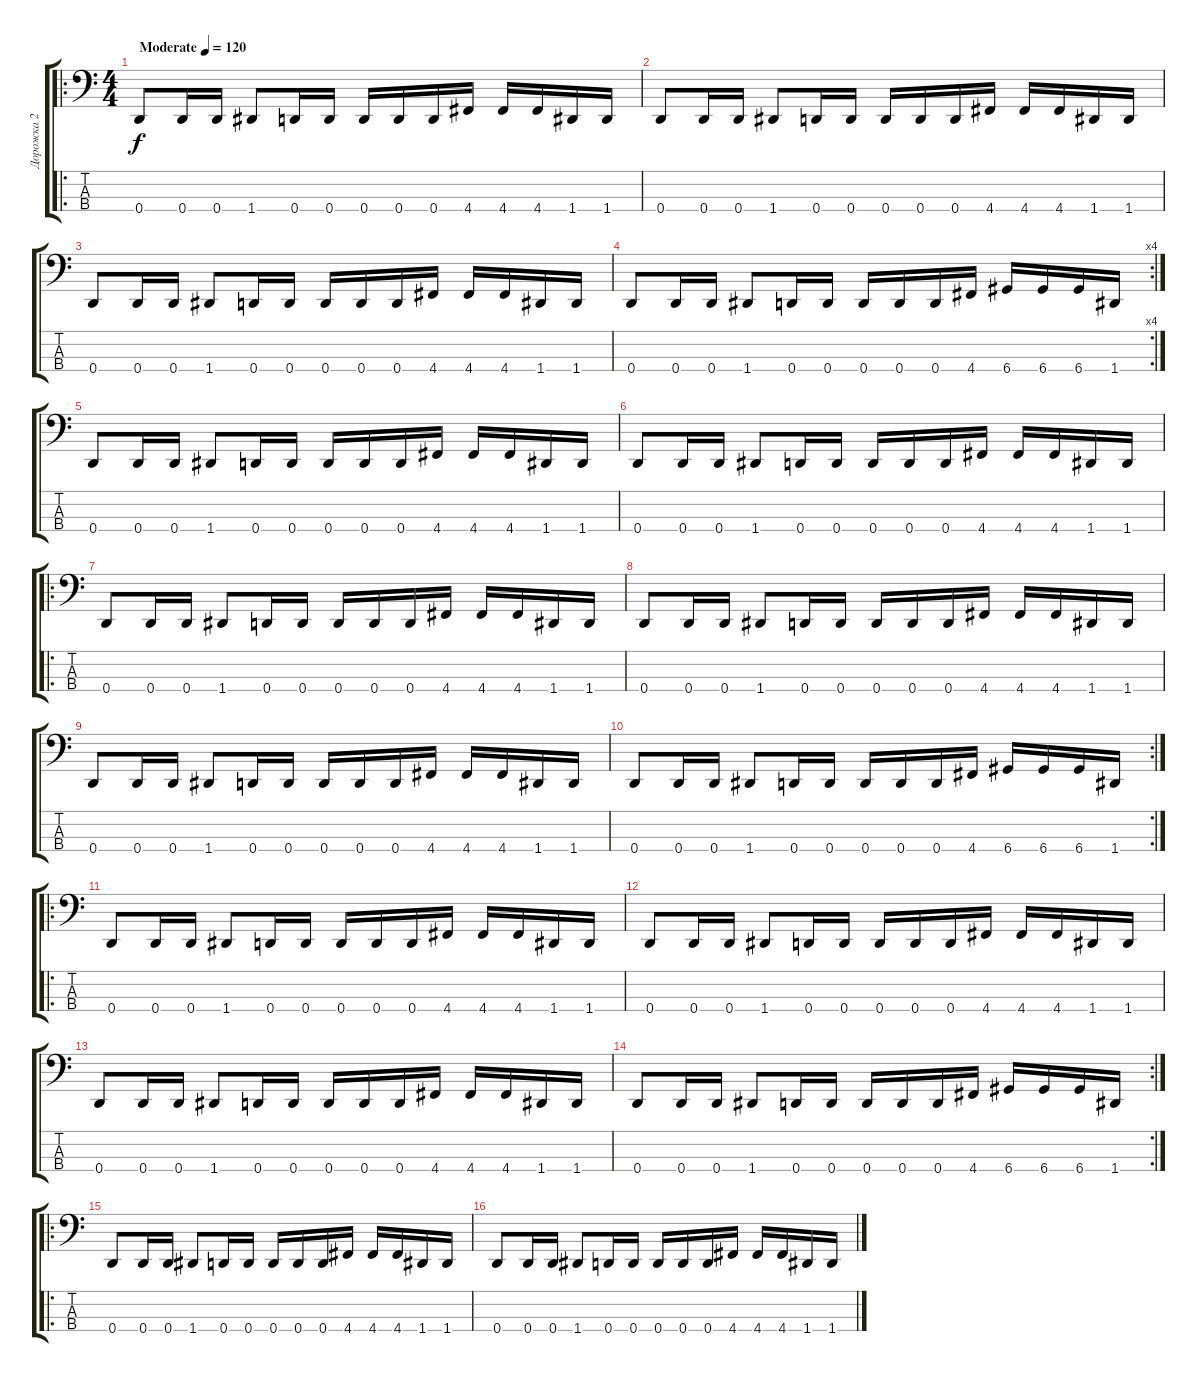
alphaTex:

\track ("Дорожка 2" "Дорожка 2") {instrument electricbassfinger}
\staff {score tabs}
\tuning (G2 D2 A1 D1) {hide}
\ro
\ts (4 4)
\tempo (120 "Moderate")
\clef f4
\ks c
0.4.8{dy f instrument electricbassfinger} 0.4.16 0.4.16 1.4.8 0.4.16 0.4.16 0.4.16 0.4.16 0.4.16 4.4.16 4.4.16 4.4.16 1.4.16 1.4.16 |
0.4.8 0.4.16 0.4.16 1.4.8 0.4.16 0.4.16 0.4.16 0.4.16 0.4.16 4.4.16 4.4.16 4.4.16 1.4.16 1.4.16 |
0.4.8 0.4.16 0.4.16 1.4.8 0.4.16 0.4.16 0.4.16 0.4.16 0.4.16 4.4.16 4.4.16 4.4.16 1.4.16 1.4.16 |
\rc 4
0.4.8 0.4.16 0.4.16 1.4.8 0.4.16 0.4.16 0.4.16 0.4.16 0.4.16 4.4.16 6.4.16 6.4.16 6.4.16 1.4.16 |
0.4.8 0.4.16 0.4.16 1.4.8 0.4.16 0.4.16 0.4.16 0.4.16 0.4.16 4.4.16 4.4.16 4.4.16 1.4.16 1.4.16 |
0.4.8 0.4.16 0.4.16 1.4.8 0.4.16 0.4.16 0.4.16 0.4.16 0.4.16 4.4.16 4.4.16 4.4.16 1.4.16 1.4.16 |
\ro
0.4.8 0.4.16 0.4.16 1.4.8 0.4.16 0.4.16 0.4.16 0.4.16 0.4.16 4.4.16 4.4.16 4.4.16 1.4.16 1.4.16 |
0.4.8 0.4.16 0.4.16 1.4.8 0.4.16 0.4.16 0.4.16 0.4.16 0.4.16 4.4.16 4.4.16 4.4.16 1.4.16 1.4.16 |
0.4.8 0.4.16 0.4.16 1.4.8 0.4.16 0.4.16 0.4.16 0.4.16 0.4.16 4.4.16 4.4.16 4.4.16 1.4.16 1.4.16 |
\rc 2
0.4.8 0.4.16 0.4.16 1.4.8 0.4.16 0.4.16 0.4.16 0.4.16 0.4.16 4.4.16 6.4.16 6.4.16 6.4.16 1.4.16 |
\ro
0.4.8 0.4.16 0.4.16 1.4.8 0.4.16 0.4.16 0.4.16 0.4.16 0.4.16 4.4.16 4.4.16 4.4.16 1.4.16 1.4.16 |
0.4.8 0.4.16 0.4.16 1.4.8 0.4.16 0.4.16 0.4.16 0.4.16 0.4.16 4.4.16 4.4.16 4.4.16 1.4.16 1.4.16 |
0.4.8 0.4.16 0.4.16 1.4.8 0.4.16 0.4.16 0.4.16 0.4.16 0.4.16 4.4.16 4.4.16 4.4.16 1.4.16 1.4.16 |
\rc 2
0.4.8 0.4.16 0.4.16 1.4.8 0.4.16 0.4.16 0.4.16 0.4.16 0.4.16 4.4.16 6.4.16 6.4.16 6.4.16 1.4.16 |
\ro
0.4.8 0.4.16 0.4.16 1.4.8 0.4.16 0.4.16 0.4.16 0.4.16 0.4.16 4.4.16 4.4.16 4.4.16 1.4.16 1.4.16 |
0.4.8 0.4.16 0.4.16 1.4.8 0.4.16 0.4.16 0.4.16 0.4.16 0.4.16 4.4.16 4.4.16 4.4.16 1.4.16 1.4.16
